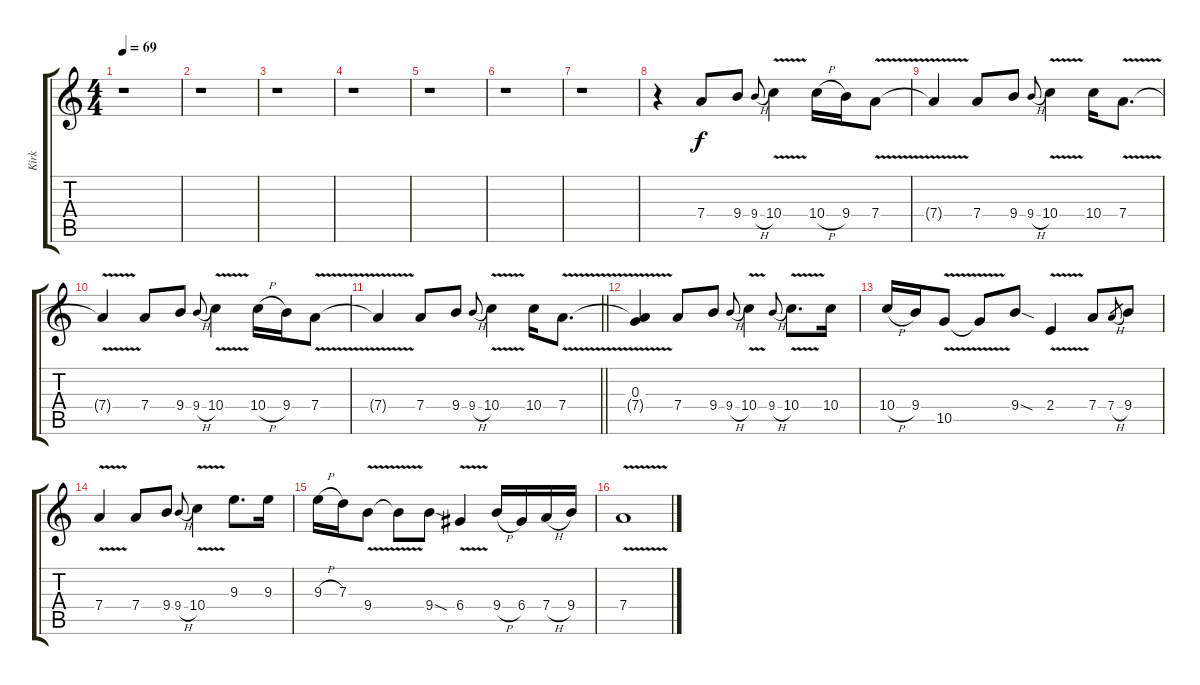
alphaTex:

\track ("Kirk" "Kirk") {mute instrument distortionguitar}
\staff {score tabs}
\tuning (E4 B3 G3 D3 A2 E2) {hide}
\ts (4 4)
\tempo 69
\clef g2
\ks c
r.1{dy f instrument distortionguitar} |
r.1 |
r.1 |
r.1 |
r.1 |
r.1 |
r.1 |
r.4{instrument electricguitarjazz} 7.4.8 9.4.8 9.4{h}.8{gr onbeat} 10.4{v}.4 10.4{h}.16 9.4.16 7.4{v}.8 |
7.4{t}.4 7.4.8 9.4.8 9.4{h}.8{gr onbeat} 10.4{v}.4 10.4.16 7.4{v}.8{d} |
7.4{t}.4 7.4.8 9.4.8 9.4{h}.8{gr onbeat} 10.4{v}.4 10.4{h}.16 9.4.16 7.4{v}.8 |
\barLineRight lightlight
7.4{t}.4 7.4.8 9.4.8 9.4{h}.8{gr onbeat} 10.4{v}.4 10.4.16 7.4{v}.8{d} |
(0.3 7.4{t}).4 7.4.8 9.4.8 9.4{h}.8{gr onbeat} 10.4{v}.4 9.4{h}.8{gr onbeat} 10.4{v}.8{d} 10.4.16 |
10.4{h}.16 9.4.16 10.5{v}.8 10.5{t}.8 9.4{sod}.8 2.4{v}.4 7.4.8 7.4{h}.8{gr} 9.4.8 |
7.4{v}.4 7.4.8 9.4.8 9.4{h}.8{gr onbeat} 10.4{v}.4 9.3.8{d} 9.3.16 |
9.3{h}.16 7.3.16 9.4{v}.8 9.4{t}.8 9.4{sod}.8 6.4{v}.4 9.4{h}.16 6.4.16 7.4{h}.16 9.4.16 |
7.4{v}.1
